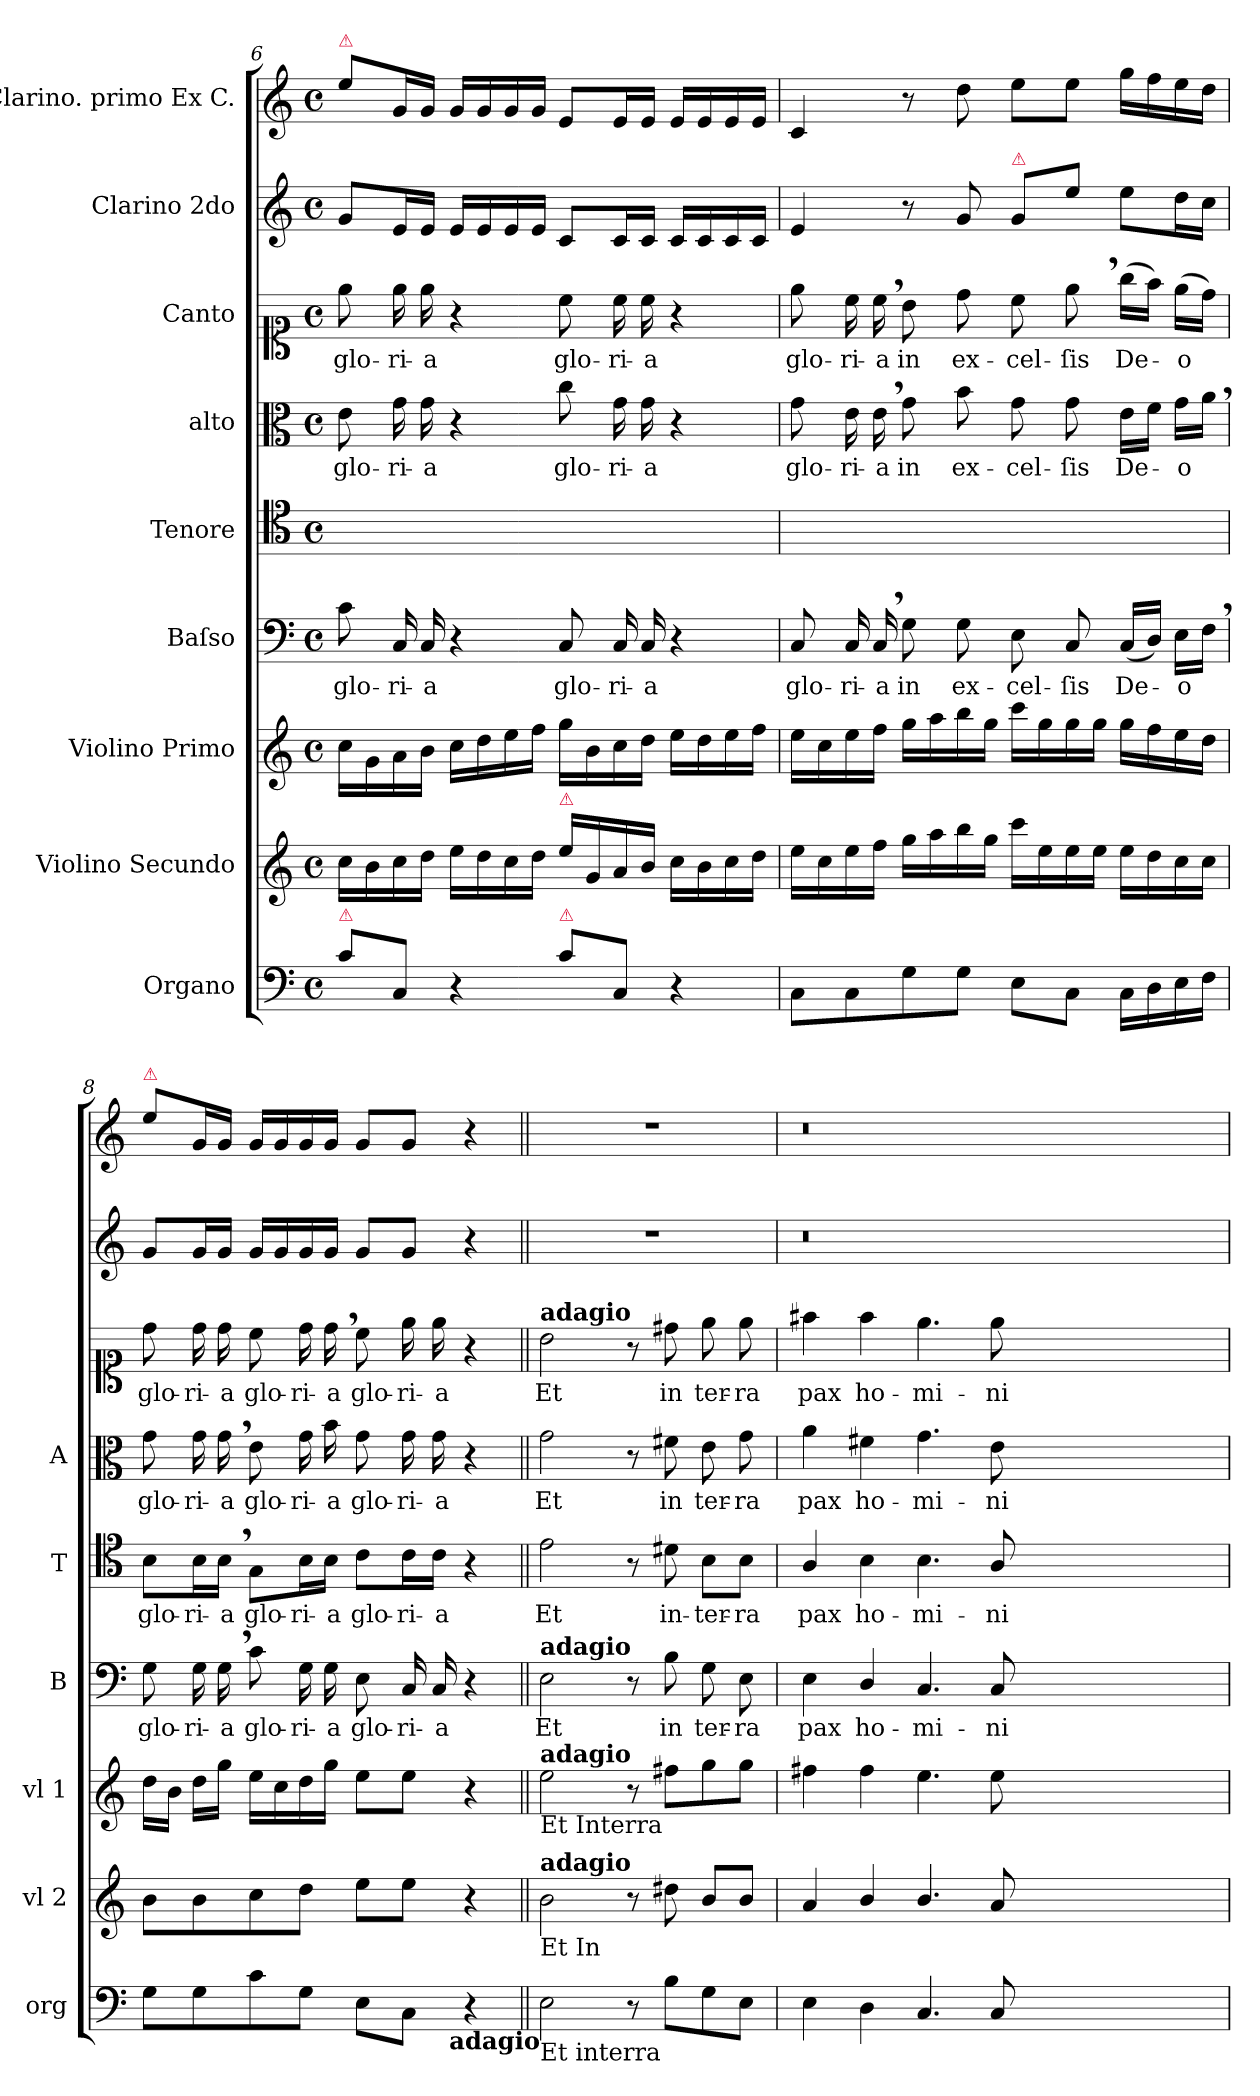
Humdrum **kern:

**kern	**kern	**kern	**kern	**text	**kern	**text	**kern	**text	**kern	**text	**kern	**kern
*part9	*part8	*part7	*part6	*part6	*part5	*part5	*part4	*part4	*part3	*part3	*part2	*part1
*staff9	*staff8	*staff7	*staff6	*staff6	*staff5	*staff5	*staff4	*staff4	*staff3	*staff3	*staff2	*staff1
*I"Organo	*I"Violino Secundo	*I"Violino Primo	*I"Baſso	*	*I"Tenore	*	*I"alto	*	*I"Canto	*	*I"Clarino 2do	*I"Clarino. primo Ex C.
*I'org	*I'vl 2	*I'vl 1	*I'B	*	*I'T	*	*I'A	*	*	*	*	*
*clefF4	*clefG2	*clefG2	*clefF4	*	*clefC4	*	*clefC3	*	*clefC1	*	*clefG2	*clefG2
*k[]	*k[]	*k[]	*k[]	*	*k[]	*	*k[]	*	*k[]	*	*k[]	*k[]
*M4/4	*M4/4	*M4/4	*M4/4	*	*M4/4	*	*M4/4	*	*M4/4	*	*M4/4	*M4/4
*met(c)	*met(c)	*met(c)	*met(c)	*	*met(c)	*	*met(c)	*	*met(c)	*	*met(c)	*met(c)
=6	=6	=6	=6	=6	=6	=6	=6	=6	=6	=6	=6	=6
!	!	!	!	!	!	!	!	!	!	!	!	!LO:TX:a:color=crimson:t=⚠
!LO:TX:a:color=crimson:t=⚠	!	!	!	!	!	!	!	!	!	!	!	!
8c\L	16cc\LL	16cc\LL	8c\	glo-	1ryy	.	8e\	glo-	8ee\	glo-	8g/L	8ee\L
.	16b\	16g\	.	.	.	.	.	.	.	.	.	.
8C/J	16cc\	16a\	16C/	-ri-	.	.	16g\	-ri-	16ee\	-ri-	16e/L	16g/L
.	16dd\JJ	16b\JJ	16C/	-a	.	.	16g\	-a	16ee\	-a	16e/JJ	16g/JJ
4r	16ee\LL	16cc\LL	4r	.	.	.	4r	.	4r	.	16e/LL	16g/LL
.	16dd\	16dd\	.	.	.	.	.	.	.	.	16e/	16g/
.	16cc\	16ee\	.	.	.	.	.	.	.	.	16e/	16g/
.	16dd\JJ	16ff\JJ	.	.	.	.	.	.	.	.	16e/JJ	16g/JJ
!	!LO:TX:a:color=crimson:t=⚠	!	!	!	!	!	!	!	!	!	!	!
!LO:TX:a:color=crimson:t=⚠	!	!	!	!	!	!	!	!	!	!	!	!
!	!	!	!	!LO:LY:i	!	!	!	!LO:LY:i	!	!LO:LY:i	!	!
8c\L	16ee\LL	16gg\LL	8C/	glo-	.	.	8cc\	glo-	8cc\	glo-	8c/L	8e/L
.	16g/	16b\	.	.	.	.	.	.	.	.	.	.
!	!	!	!	!LO:LY:i	!	!	!	!LO:LY:i	!	!LO:LY:i	!	!
8C/J	16a/	16cc\	16C/	-ri-	.	.	16g\	-ri-	16cc\	-ri-	16c/L	16e/L
!	!	!	!	!LO:LY:i	!	!	!	!LO:LY:i	!	!LO:LY:i	!	!
.	16b/JJ	16dd\JJ	16C/	-a	.	.	16g\	-a	16cc\	-a	16c/JJ	16e/JJ
4r	16cc\LL	16ee\LL	4r	.	.	.	4r	.	4r	.	16c/LL	16e/LL
.	16b\	16dd\	.	.	.	.	.	.	.	.	16c/	16e/
.	16cc\	16ee\	.	.	.	.	.	.	.	.	16c/	16e/
.	16dd\JJ	16ff\JJ	.	.	.	.	.	.	.	.	16c/JJ	16e/JJ
=7	=7	=7	=7	=7	=7	=7	=7	=7	=7	=7	=7	=7
!	!	!	!	!	!	!	!	!LO:LY:i	!	!	!	!
8C\L	16ee\LL	16ee\LL	8C/	glo-	1ryy	.	8g\	glo-	8ee\	glo-	4e/	4c/
.	16cc\	16cc\	.	.	.	.	.	.	.	.	.	.
!	!	!	!	!	!	!	!	!LO:LY:i	!	!	!	!
8C\	16ee\	16ee\	16C/	-ri-	.	.	16e\	-ri-	16cc\	-ri-	.	.
!	!	!	!	!	!	!	!	!LO:LY:i	!	!	!	!
.	16ff\JJ	16ff\JJ	16C,/	-a	.	.	16e,\	-a	16cc,\	-a	.	.
8G\	16gg\LL	16gg\LL	8G\	in	.	.	8g\	in	8b\	in	8r	8r
.	16aa\	16aa\	.	.	.	.	.	.	.	.	.	.
8G\J	16bb\	16bb\	8G\	ex-	.	.	8b\	ex-	8dd\	ex-	8g/	8dd\
.	16gg\JJ	16gg\JJ	.	.	.	.	.	.	.	.	.	.
!	!	!	!	!	!	!	!	!	!	!	!LO:TX:a:color=crimson:t=⚠	!
8E\L	16ccc\LL	16ccc\LL	8E\	-cel-	.	.	8g\	-cel-	8cc\	-cel-	8g/L	8ee\L
.	16ee\	16gg\	.	.	.	.	.	.	.	.	.	.
8C\J	16ee\	16gg\	8C/	-ſis	.	.	8g\	-ſis	8ee,\	-ſis	8ee\J	8ee\J
.	16ee\JJ	16gg\JJ	.	.	.	.	.	.	.	.	.	.
16C\LL	16ee\LL	16gg\LL	(16C/LL	-De-	.	.	16e\LL	-De-	(16gg\LL	De-	8ee\L	16gg\LL
16D\	16dd\	16ff\	16D/JJ)	.	.	.	16f\JJ	.	16ff\JJ)	.	.	16ff\
16E\	16cc\	16ee\	16E\LL	-o	.	.	16g\LL	-o	(16ee\LL	-o	16dd\L	16ee\
16F\JJ	16cc\JJ	16dd\JJ	16F,\JJ	.	.	.	16a,\JJ	.	16dd\JJ)	.	16cc\JJ	16dd\JJ
=8	=8	=8	=8	=8	=8	=8	=8	=8	=8	=8	=8	=8
!	!	!	!	!	!	!	!	!	!	!	!	!LO:TX:a:color=crimson:t=⚠
8G\L	8b\L	16dd\LL	8G\	-glo-	8B\L	glo-	8g\	-glo-	8dd\	glo-	8g/L	8ee\L
.	.	16b\JJ	.	.	.	.	.	.	.	.	.	.
8G\	8b\	16dd\LL	16G\	-ri-	16B\L	-ri-	16g\	-ri-	16dd\	-ri-	16g/L	16g/L
.	.	16gg\JJ	16G,\	-a	16B,\JJ	-a	16g,\	-a	16dd\	-a	16g/JJ	16g/JJ
!	!	!	!	!LO:LY:i	!	!LO:LY:i	!	!LO:LY:i	!	!LO:LY:i	!	!
8c\	8cc\	16ee\LL	8c\	glo-	8G\L	glo-	8e\	glo-	8cc\	glo-	16g/LL	16g/LL
.	.	16cc\	.	.	.	.	.	.	.	.	16g/	16g/
!	!	!	!	!LO:LY:i	!	!LO:LY:i	!	!LO:LY:i	!	!LO:LY:i	!	!
8G\J	8dd\J	16dd\	16G\	-ri-	16B\L	-ri-	16g\	-ri-	16dd\	-ri-	16g/	16g/
!	!	!	!	!LO:LY:i	!	!LO:LY:i	!	!LO:LY:i	!	!LO:LY:i	!	!
.	.	16gg\JJ	16G\	-a	16B\JJ	-a	16b\	-a	16dd,\	-a	16g/JJ	16g/JJ
8E\L	8ee\L	8ee\L	8E\	glo-	8c\L	glo-	8g\	glo-	8cc\	glo-	8g/L	8g/L
8C\J	8ee\J	8ee\J	16C/	-ri-	16c\L	-ri-	16g\	-ri-	16ee\	-ri-	8g/J	8g/J
.	.	.	16C/	-a	16c\JJ	-a	16g\	-a	16ee\	-a	.	.
4r	4r	4r	4r	.	4r	.	4r	.	4r	.	4r	4r
=9||	=9||	=9||	=9||	=9||	=9||	=9||	=9||	=9||	=9||	=9||	=9||	=9||
!	!	!	!	!	!	!	!	!	!LO:TX:a:B:t=adagio	!	!	!
!	!	!	!LO:TX:a:B:t=adagio	!	!	!	!	!	!	!	!	!
!	!	!LO:TX:b:t=Et Interra	!	!	!	!	!	!	!	!	!	!
!	!	!LO:TX:a:B:t=adagio	!	!	!	!	!	!	!	!	!	!
!	!LO:TX:b:t=Et In	!	!	!	!	!	!	!	!	!	!	!
!	!LO:TX:a:B:t=adagio	!	!	!	!	!	!	!	!	!	!	!
!LO:TX:b:t=Et interra	!	!	!	!	!	!	!	!	!	!	!	!
!LO:TX:b:B:rj:t=adagio	!	!	!	!	!	!	!	!	!	!	!	!
2E\	2b\	2ee\	2E\	Et	2e\	Et	2g\	Et	2b\	Et	1r	1r
8r	8r	8r	8r	.	8r	.	8r	.	8r	.	.	.
8B\L	8dd#X\	8ff#X\L	8B\	in	8d#X\	in-	8f#X\	in	8dd#X\	in	.	.
8G\	8b/L	8gg\	8G\	ter-	8B\L	-ter-	8e\	ter-	8ee\	ter-	.	.
8E\J	8b/J	8gg\J	8E\	-ra	8B\J	-ra	8g\	-ra	8ee\	-ra	.	.
=10	=10	=10	=10	=10	=10	=10	=10	=10	=10	=10	=10	=10
4E\	4a/	4ff#X\	4E\	pax	4A/	pax	4a\	pax	4ff#X\	pax	0.r	0.r
4D\	4b/	4ff#\	4D/	ho-	4B\	ho-	4f#X\	ho-	4ff#\	ho-	.	.
4.C/	4.b/	4.ee\	4.C/	-mi-	4.B\	-mi-	4.g\	-mi-	4.ee\	-mi-	.	.
8C/	8a/	8ee\	8C/	-ni-	8A/	-ni-	8e\	-ni-	8ee\	-ni-	.	.
0ryy	0ryy	0ryy	0ryy	.	0ryy	.	0ryy	.	0ryy	.	.	.
=	=	=	=	=	=	=	=	=	=	=	=	=
*-	*-	*-	*-	*-	*-	*-	*-	*-	*-	*-	*-	*-
